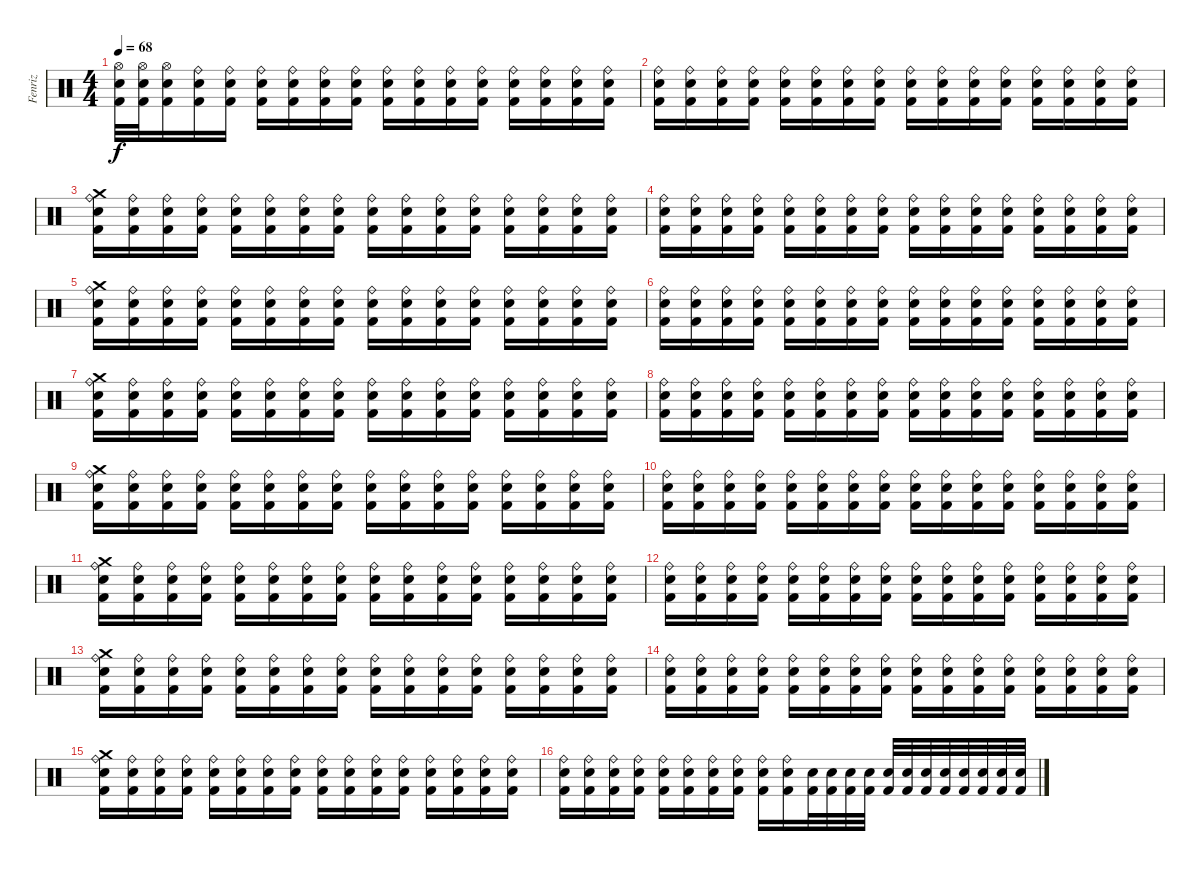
\track ("Fenriz" "Fenriz") {instrument percussion}
\staff {score}
\articulation defaults
\ts (4 4)
\tempo 68
\clef neutral
\ks c
("Hi-Hat (open)" "Snare (hit) 2" "Kick (hit) 2").32{dy f} ("Hi-Hat (open)" "Snare (hit) 2" "Kick (hit) 2").32 ("Hi-Hat (open)" "Snare (hit) 2" "Kick (hit) 2").16 ("Snare (hit) 2" "Ride (bell)" "Kick (hit) 2").16 ("Snare (hit) 2" "Ride (bell)" "Kick (hit) 2").16 ("Snare (hit) 2" "Ride (bell)" "Kick (hit) 2").16 ("Snare (hit) 2" "Ride (bell)" "Kick (hit) 2").16 ("Snare (hit) 2" "Ride (bell)" "Kick (hit) 2").16 ("Snare (hit) 2" "Ride (bell)" "Kick (hit) 2").16 ("Snare (hit) 2" "Ride (bell)" "Kick (hit) 2").16 ("Snare (hit) 2" "Ride (bell)" "Kick (hit) 2").16 ("Snare (hit) 2" "Ride (bell)" "Kick (hit) 2").16 ("Snare (hit) 2" "Ride (bell)" "Kick (hit) 2").16 ("Snare (hit) 2" "Ride (bell)" "Kick (hit) 2").16 ("Snare (hit) 2" "Ride (bell)" "Kick (hit) 2").16 ("Snare (hit) 2" "Ride (bell)" "Kick (hit) 2").16 ("Snare (hit) 2" "Ride (bell)" "Kick (hit) 2").16 |
("Snare (hit) 2" "Ride (bell)" "Kick (hit) 2").16 ("Snare (hit) 2" "Ride (bell)" "Kick (hit) 2").16 ("Snare (hit) 2" "Ride (bell)" "Kick (hit) 2").16 ("Snare (hit) 2" "Ride (bell)" "Kick (hit) 2").16 ("Snare (hit) 2" "Ride (bell)" "Kick (hit) 2").16 ("Snare (hit) 2" "Ride (bell)" "Kick (hit) 2").16 ("Snare (hit) 2" "Ride (bell)" "Kick (hit) 2").16 ("Snare (hit) 2" "Ride (bell)" "Kick (hit) 2").16 ("Snare (hit) 2" "Ride (bell)" "Kick (hit) 2").16 ("Snare (hit) 2" "Ride (bell)" "Kick (hit) 2").16 ("Snare (hit) 2" "Ride (bell)" "Kick (hit) 2").16 ("Snare (hit) 2" "Ride (bell)" "Kick (hit) 2").16 ("Snare (hit) 2" "Ride (bell)" "Kick (hit) 2").16 ("Snare (hit) 2" "Ride (bell)" "Kick (hit) 2").16 ("Snare (hit) 2" "Ride (bell)" "Kick (hit) 2").16 ("Snare (hit) 2" "Ride (bell)" "Kick (hit) 2").16 |
("Crash medium (hit)" "Snare (hit) 2" "Ride (bell)" "Kick (hit) 2").16 ("Snare (hit) 2" "Ride (bell)" "Kick (hit) 2").16 ("Snare (hit) 2" "Ride (bell)" "Kick (hit) 2").16 ("Snare (hit) 2" "Ride (bell)" "Kick (hit) 2").16 ("Snare (hit) 2" "Ride (bell)" "Kick (hit) 2").16 ("Snare (hit) 2" "Ride (bell)" "Kick (hit) 2").16 ("Snare (hit) 2" "Ride (bell)" "Kick (hit) 2").16 ("Snare (hit) 2" "Ride (bell)" "Kick (hit) 2").16 ("Snare (hit) 2" "Ride (bell)" "Kick (hit) 2").16 ("Snare (hit) 2" "Ride (bell)" "Kick (hit) 2").16 ("Snare (hit) 2" "Ride (bell)" "Kick (hit) 2").16 ("Snare (hit) 2" "Ride (bell)" "Kick (hit) 2").16 ("Snare (hit) 2" "Ride (bell)" "Kick (hit) 2").16 ("Snare (hit) 2" "Ride (bell)" "Kick (hit) 2").16 ("Snare (hit) 2" "Ride (bell)" "Kick (hit) 2").16 ("Snare (hit) 2" "Ride (bell)" "Kick (hit) 2").16 |
("Snare (hit) 2" "Ride (bell)" "Kick (hit) 2").16 ("Snare (hit) 2" "Ride (bell)" "Kick (hit) 2").16 ("Snare (hit) 2" "Ride (bell)" "Kick (hit) 2").16 ("Snare (hit) 2" "Ride (bell)" "Kick (hit) 2").16 ("Snare (hit) 2" "Ride (bell)" "Kick (hit) 2").16 ("Snare (hit) 2" "Ride (bell)" "Kick (hit) 2").16 ("Snare (hit) 2" "Ride (bell)" "Kick (hit) 2").16 ("Snare (hit) 2" "Ride (bell)" "Kick (hit) 2").16 ("Snare (hit) 2" "Ride (bell)" "Kick (hit) 2").16 ("Snare (hit) 2" "Ride (bell)" "Kick (hit) 2").16 ("Snare (hit) 2" "Ride (bell)" "Kick (hit) 2").16 ("Snare (hit) 2" "Ride (bell)" "Kick (hit) 2").16 ("Snare (hit) 2" "Ride (bell)" "Kick (hit) 2").16 ("Snare (hit) 2" "Ride (bell)" "Kick (hit) 2").16 ("Snare (hit) 2" "Ride (bell)" "Kick (hit) 2").16 ("Snare (hit) 2" "Ride (bell)" "Kick (hit) 2").16 |
("Crash medium (hit)" "Snare (hit) 2" "Ride (bell)" "Kick (hit) 2").16 ("Snare (hit) 2" "Ride (bell)" "Kick (hit) 2").16 ("Snare (hit) 2" "Ride (bell)" "Kick (hit) 2").16 ("Snare (hit) 2" "Ride (bell)" "Kick (hit) 2").16 ("Snare (hit) 2" "Ride (bell)" "Kick (hit) 2").16 ("Snare (hit) 2" "Ride (bell)" "Kick (hit) 2").16 ("Snare (hit) 2" "Ride (bell)" "Kick (hit) 2").16 ("Snare (hit) 2" "Ride (bell)" "Kick (hit) 2").16 ("Snare (hit) 2" "Ride (bell)" "Kick (hit) 2").16 ("Snare (hit) 2" "Ride (bell)" "Kick (hit) 2").16 ("Snare (hit) 2" "Ride (bell)" "Kick (hit) 2").16 ("Snare (hit) 2" "Ride (bell)" "Kick (hit) 2").16 ("Snare (hit) 2" "Ride (bell)" "Kick (hit) 2").16 ("Snare (hit) 2" "Ride (bell)" "Kick (hit) 2").16 ("Snare (hit) 2" "Ride (bell)" "Kick (hit) 2").16 ("Snare (hit) 2" "Ride (bell)" "Kick (hit) 2").16 |
("Snare (hit) 2" "Ride (bell)" "Kick (hit) 2").16 ("Snare (hit) 2" "Ride (bell)" "Kick (hit) 2").16 ("Snare (hit) 2" "Ride (bell)" "Kick (hit) 2").16 ("Snare (hit) 2" "Ride (bell)" "Kick (hit) 2").16 ("Snare (hit) 2" "Ride (bell)" "Kick (hit) 2").16 ("Snare (hit) 2" "Ride (bell)" "Kick (hit) 2").16 ("Snare (hit) 2" "Ride (bell)" "Kick (hit) 2").16 ("Snare (hit) 2" "Ride (bell)" "Kick (hit) 2").16 ("Snare (hit) 2" "Ride (bell)" "Kick (hit) 2").16 ("Snare (hit) 2" "Ride (bell)" "Kick (hit) 2").16 ("Snare (hit) 2" "Ride (bell)" "Kick (hit) 2").16 ("Snare (hit) 2" "Ride (bell)" "Kick (hit) 2").16 ("Snare (hit) 2" "Ride (bell)" "Kick (hit) 2").16 ("Snare (hit) 2" "Ride (bell)" "Kick (hit) 2").16 ("Snare (hit) 2" "Ride (bell)" "Kick (hit) 2").16 ("Snare (hit) 2" "Ride (bell)" "Kick (hit) 2").16 |
("Crash medium (hit)" "Snare (hit) 2" "Ride (bell)" "Kick (hit) 2").16 ("Snare (hit) 2" "Ride (bell)" "Kick (hit) 2").16 ("Snare (hit) 2" "Ride (bell)" "Kick (hit) 2").16 ("Snare (hit) 2" "Ride (bell)" "Kick (hit) 2").16 ("Snare (hit) 2" "Ride (bell)" "Kick (hit) 2").16 ("Snare (hit) 2" "Ride (bell)" "Kick (hit) 2").16 ("Snare (hit) 2" "Ride (bell)" "Kick (hit) 2").16 ("Snare (hit) 2" "Ride (bell)" "Kick (hit) 2").16 ("Snare (hit) 2" "Ride (bell)" "Kick (hit) 2").16 ("Snare (hit) 2" "Ride (bell)" "Kick (hit) 2").16 ("Snare (hit) 2" "Ride (bell)" "Kick (hit) 2").16 ("Snare (hit) 2" "Ride (bell)" "Kick (hit) 2").16 ("Snare (hit) 2" "Ride (bell)" "Kick (hit) 2").16 ("Snare (hit) 2" "Ride (bell)" "Kick (hit) 2").16 ("Snare (hit) 2" "Ride (bell)" "Kick (hit) 2").16 ("Snare (hit) 2" "Ride (bell)" "Kick (hit) 2").16 |
("Snare (hit) 2" "Ride (bell)" "Kick (hit) 2").16 ("Snare (hit) 2" "Ride (bell)" "Kick (hit) 2").16 ("Snare (hit) 2" "Ride (bell)" "Kick (hit) 2").16 ("Snare (hit) 2" "Ride (bell)" "Kick (hit) 2").16 ("Snare (hit) 2" "Ride (bell)" "Kick (hit) 2").16 ("Snare (hit) 2" "Ride (bell)" "Kick (hit) 2").16 ("Snare (hit) 2" "Ride (bell)" "Kick (hit) 2").16 ("Snare (hit) 2" "Ride (bell)" "Kick (hit) 2").16 ("Snare (hit) 2" "Ride (bell)" "Kick (hit) 2").16 ("Snare (hit) 2" "Ride (bell)" "Kick (hit) 2").16 ("Snare (hit) 2" "Ride (bell)" "Kick (hit) 2").16 ("Snare (hit) 2" "Ride (bell)" "Kick (hit) 2").16 ("Snare (hit) 2" "Ride (bell)" "Kick (hit) 2").16 ("Snare (hit) 2" "Ride (bell)" "Kick (hit) 2").16 ("Snare (hit) 2" "Ride (bell)" "Kick (hit) 2").16 ("Snare (hit) 2" "Ride (bell)" "Kick (hit) 2").16 |
("Crash medium (hit)" "Snare (hit) 2" "Ride (bell)" "Kick (hit) 2").16 ("Snare (hit) 2" "Ride (bell)" "Kick (hit) 2").16 ("Snare (hit) 2" "Ride (bell)" "Kick (hit) 2").16 ("Snare (hit) 2" "Ride (bell)" "Kick (hit) 2").16 ("Snare (hit) 2" "Ride (bell)" "Kick (hit) 2").16 ("Snare (hit) 2" "Ride (bell)" "Kick (hit) 2").16 ("Snare (hit) 2" "Ride (bell)" "Kick (hit) 2").16 ("Snare (hit) 2" "Ride (bell)" "Kick (hit) 2").16 ("Snare (hit) 2" "Ride (bell)" "Kick (hit) 2").16 ("Snare (hit) 2" "Ride (bell)" "Kick (hit) 2").16 ("Snare (hit) 2" "Ride (bell)" "Kick (hit) 2").16 ("Snare (hit) 2" "Ride (bell)" "Kick (hit) 2").16 ("Snare (hit) 2" "Ride (bell)" "Kick (hit) 2").16 ("Snare (hit) 2" "Ride (bell)" "Kick (hit) 2").16 ("Snare (hit) 2" "Ride (bell)" "Kick (hit) 2").16 ("Snare (hit) 2" "Ride (bell)" "Kick (hit) 2").16 |
("Snare (hit) 2" "Ride (bell)" "Kick (hit) 2").16 ("Snare (hit) 2" "Ride (bell)" "Kick (hit) 2").16 ("Snare (hit) 2" "Ride (bell)" "Kick (hit) 2").16 ("Snare (hit) 2" "Ride (bell)" "Kick (hit) 2").16 ("Snare (hit) 2" "Ride (bell)" "Kick (hit) 2").16 ("Snare (hit) 2" "Ride (bell)" "Kick (hit) 2").16 ("Snare (hit) 2" "Ride (bell)" "Kick (hit) 2").16 ("Snare (hit) 2" "Ride (bell)" "Kick (hit) 2").16 ("Snare (hit) 2" "Ride (bell)" "Kick (hit) 2").16 ("Snare (hit) 2" "Ride (bell)" "Kick (hit) 2").16 ("Snare (hit) 2" "Ride (bell)" "Kick (hit) 2").16 ("Snare (hit) 2" "Ride (bell)" "Kick (hit) 2").16 ("Snare (hit) 2" "Ride (bell)" "Kick (hit) 2").16 ("Snare (hit) 2" "Ride (bell)" "Kick (hit) 2").16 ("Snare (hit) 2" "Ride (bell)" "Kick (hit) 2").16 ("Snare (hit) 2" "Ride (bell)" "Kick (hit) 2").16 |
("Crash medium (hit)" "Snare (hit) 2" "Ride (bell)" "Kick (hit) 2").16 ("Snare (hit) 2" "Ride (bell)" "Kick (hit) 2").16 ("Snare (hit) 2" "Ride (bell)" "Kick (hit) 2").16 ("Snare (hit) 2" "Ride (bell)" "Kick (hit) 2").16 ("Snare (hit) 2" "Ride (bell)" "Kick (hit) 2").16 ("Snare (hit) 2" "Ride (bell)" "Kick (hit) 2").16 ("Snare (hit) 2" "Ride (bell)" "Kick (hit) 2").16 ("Snare (hit) 2" "Ride (bell)" "Kick (hit) 2").16 ("Snare (hit) 2" "Ride (bell)" "Kick (hit) 2").16 ("Snare (hit) 2" "Ride (bell)" "Kick (hit) 2").16 ("Snare (hit) 2" "Ride (bell)" "Kick (hit) 2").16 ("Snare (hit) 2" "Ride (bell)" "Kick (hit) 2").16 ("Snare (hit) 2" "Ride (bell)" "Kick (hit) 2").16 ("Snare (hit) 2" "Ride (bell)" "Kick (hit) 2").16 ("Snare (hit) 2" "Ride (bell)" "Kick (hit) 2").16 ("Snare (hit) 2" "Ride (bell)" "Kick (hit) 2").16 |
("Snare (hit) 2" "Ride (bell)" "Kick (hit) 2").16 ("Snare (hit) 2" "Ride (bell)" "Kick (hit) 2").16 ("Snare (hit) 2" "Ride (bell)" "Kick (hit) 2").16 ("Snare (hit) 2" "Ride (bell)" "Kick (hit) 2").16 ("Snare (hit) 2" "Ride (bell)" "Kick (hit) 2").16 ("Snare (hit) 2" "Ride (bell)" "Kick (hit) 2").16 ("Snare (hit) 2" "Ride (bell)" "Kick (hit) 2").16 ("Snare (hit) 2" "Ride (bell)" "Kick (hit) 2").16 ("Snare (hit) 2" "Ride (bell)" "Kick (hit) 2").16 ("Snare (hit) 2" "Ride (bell)" "Kick (hit) 2").16 ("Snare (hit) 2" "Ride (bell)" "Kick (hit) 2").16 ("Snare (hit) 2" "Ride (bell)" "Kick (hit) 2").16 ("Snare (hit) 2" "Ride (bell)" "Kick (hit) 2").16 ("Snare (hit) 2" "Ride (bell)" "Kick (hit) 2").16 ("Snare (hit) 2" "Ride (bell)" "Kick (hit) 2").16 ("Snare (hit) 2" "Ride (bell)" "Kick (hit) 2").16 |
("Crash medium (hit)" "Snare (hit) 2" "Ride (bell)" "Kick (hit) 2").16 ("Snare (hit) 2" "Ride (bell)" "Kick (hit) 2").16 ("Snare (hit) 2" "Ride (bell)" "Kick (hit) 2").16 ("Snare (hit) 2" "Ride (bell)" "Kick (hit) 2").16 ("Snare (hit) 2" "Ride (bell)" "Kick (hit) 2").16 ("Snare (hit) 2" "Ride (bell)" "Kick (hit) 2").16 ("Snare (hit) 2" "Ride (bell)" "Kick (hit) 2").16 ("Snare (hit) 2" "Ride (bell)" "Kick (hit) 2").16 ("Snare (hit) 2" "Ride (bell)" "Kick (hit) 2").16 ("Snare (hit) 2" "Ride (bell)" "Kick (hit) 2").16 ("Snare (hit) 2" "Ride (bell)" "Kick (hit) 2").16 ("Snare (hit) 2" "Ride (bell)" "Kick (hit) 2").16 ("Snare (hit) 2" "Ride (bell)" "Kick (hit) 2").16 ("Snare (hit) 2" "Ride (bell)" "Kick (hit) 2").16 ("Snare (hit) 2" "Ride (bell)" "Kick (hit) 2").16 ("Snare (hit) 2" "Ride (bell)" "Kick (hit) 2").16 |
("Snare (hit) 2" "Ride (bell)" "Kick (hit) 2").16 ("Snare (hit) 2" "Ride (bell)" "Kick (hit) 2").16 ("Snare (hit) 2" "Ride (bell)" "Kick (hit) 2").16 ("Snare (hit) 2" "Ride (bell)" "Kick (hit) 2").16 ("Snare (hit) 2" "Ride (bell)" "Kick (hit) 2").16 ("Snare (hit) 2" "Ride (bell)" "Kick (hit) 2").16 ("Snare (hit) 2" "Ride (bell)" "Kick (hit) 2").16 ("Snare (hit) 2" "Ride (bell)" "Kick (hit) 2").16 ("Snare (hit) 2" "Ride (bell)" "Kick (hit) 2").16 ("Snare (hit) 2" "Ride (bell)" "Kick (hit) 2").16 ("Snare (hit) 2" "Ride (bell)" "Kick (hit) 2").16 ("Snare (hit) 2" "Ride (bell)" "Kick (hit) 2").16 ("Snare (hit) 2" "Ride (bell)" "Kick (hit) 2").16 ("Snare (hit) 2" "Ride (bell)" "Kick (hit) 2").16 ("Snare (hit) 2" "Ride (bell)" "Kick (hit) 2").16 ("Snare (hit) 2" "Ride (bell)" "Kick (hit) 2").16 |
("Crash medium (hit)" "Snare (hit) 2" "Ride (bell)" "Kick (hit) 2").16 ("Snare (hit) 2" "Ride (bell)" "Kick (hit) 2").16 ("Snare (hit) 2" "Ride (bell)" "Kick (hit) 2").16 ("Snare (hit) 2" "Ride (bell)" "Kick (hit) 2").16 ("Snare (hit) 2" "Ride (bell)" "Kick (hit) 2").16 ("Snare (hit) 2" "Ride (bell)" "Kick (hit) 2").16 ("Snare (hit) 2" "Ride (bell)" "Kick (hit) 2").16 ("Snare (hit) 2" "Ride (bell)" "Kick (hit) 2").16 ("Snare (hit) 2" "Ride (bell)" "Kick (hit) 2").16 ("Snare (hit) 2" "Ride (bell)" "Kick (hit) 2").16 ("Snare (hit) 2" "Ride (bell)" "Kick (hit) 2").16 ("Snare (hit) 2" "Ride (bell)" "Kick (hit) 2").16 ("Snare (hit) 2" "Ride (bell)" "Kick (hit) 2").16 ("Snare (hit) 2" "Ride (bell)" "Kick (hit) 2").16 ("Snare (hit) 2" "Ride (bell)" "Kick (hit) 2").16 ("Snare (hit) 2" "Ride (bell)" "Kick (hit) 2").16 |
("Snare (hit) 2" "Ride (bell)" "Kick (hit) 2").16 ("Snare (hit) 2" "Ride (bell)" "Kick (hit) 2").16 ("Snare (hit) 2" "Ride (bell)" "Kick (hit) 2").16 ("Snare (hit) 2" "Ride (bell)" "Kick (hit) 2").16 ("Snare (hit) 2" "Ride (bell)" "Kick (hit) 2").16 ("Snare (hit) 2" "Ride (bell)" "Kick (hit) 2").16 ("Snare (hit) 2" "Ride (bell)" "Kick (hit) 2").16 ("Snare (hit) 2" "Ride (bell)" "Kick (hit) 2").16 ("Snare (hit) 2" "Ride (bell)" "Kick (hit) 2").16 ("Snare (hit) 2" "Ride (bell)" "Kick (hit) 2").16 ("Snare (hit) 2" "Kick (hit) 2").32 ("Snare (hit) 2" "Kick (hit) 2").32 ("Snare (hit) 2" "Kick (hit) 2").32 ("Snare (hit) 2" "Kick (hit) 2").32 ("Snare (hit) 2" "Kick (hit) 2").32 ("Snare (hit) 2" "Kick (hit) 2").32 ("Snare (hit) 2" "Kick (hit) 2").32 ("Snare (hit) 2" "Kick (hit) 2").32 ("Snare (hit) 2" "Kick (hit) 2").32 ("Snare (hit) 2" "Kick (hit) 2").32 ("Snare (hit) 2" "Kick (hit) 2").32 ("Snare (hit) 2" "Kick (hit) 2").32
